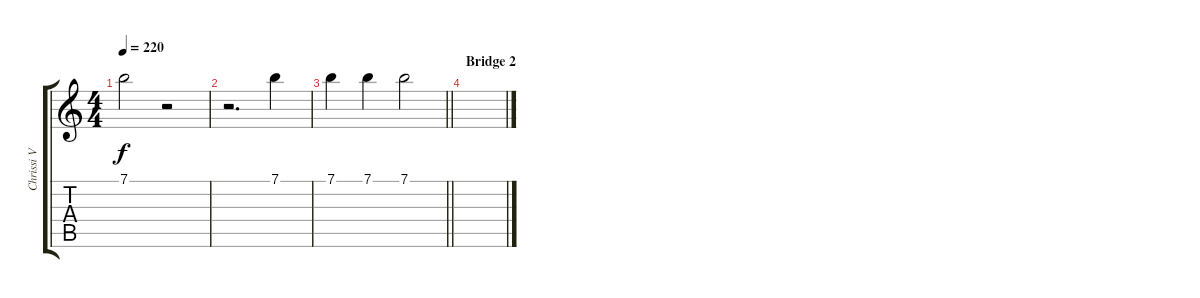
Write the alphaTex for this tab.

\track ("Chrissi V" "Chrissi V") {instrument overdrivenguitar}
\staff {score tabs}
\tuning (E4 B3 G3 D3 A2 E2) {hide}
\ts (4 4)
\tempo 220
\clef g2
\ks c
7.1{t}.2{dy f} r.2 |
r.2{d} 7.1.4 |
\barLineRight lightlight
7.1.4 7.1.4 7.1.2 |
\section ("" "Bridge 2")
